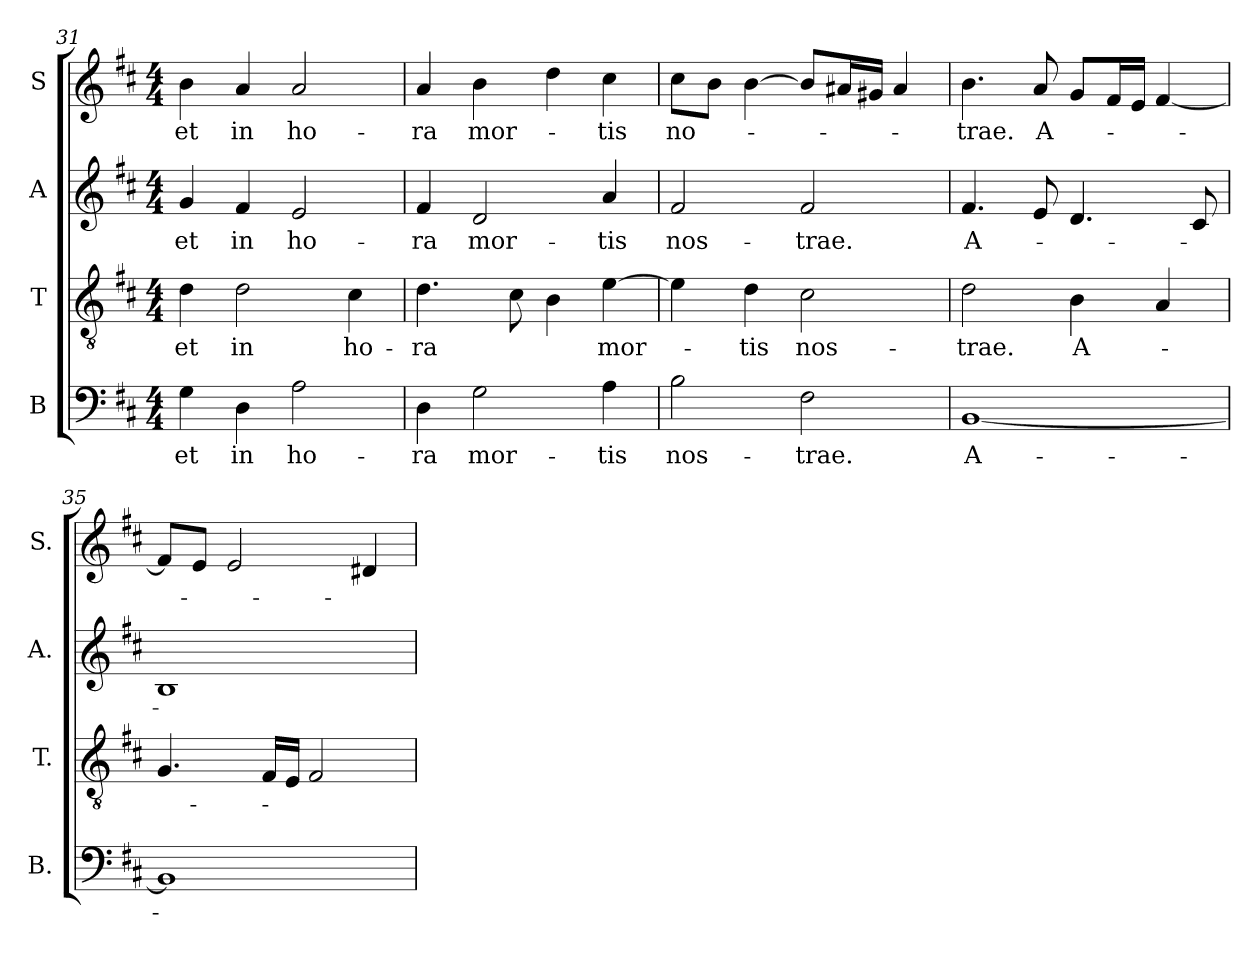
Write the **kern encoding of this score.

**kern	**text	**kern	**text	**kern	**text	**kern	**text
*part4	*part4	*part3	*part3	*part2	*part2	*part1	*part1
*staff4	*staff4	*staff3	*staff3	*staff2	*staff2	*staff1	*staff1
*I"B	*	*I"T	*	*I"A	*	*I"S	*
*I'B.	*	*I'T.	*	*I'A.	*	*I'S.	*
*clefF4	*	*clefGv2	*	*clefG2	*	*clefG2	*
*	*	*ITrd7c12	*	*	*	*	*
*k[f#c#]	*	*k[f#c#]	*	*k[f#c#]	*	*k[f#c#]	*
*D:	*	*D:	*	*D:	*	*D:	*
*M4/4	*	*M4/4	*	*M4/4	*	*M4/4	*
=31	=31	=31	=31	=31	=31	=31	=31
!	!LO:LY:b:color=#000000	!	!	!	!	!	!
!	!	!	!LO:LY:b:color=#000000	!	!	!	!
!	!	!	!	!	!LO:LY:b:color=#000000	!	!
!	!	!	!	!	!	!	!LO:LY:b:color=#000000
4Gi\	et	4Di\	et	4gi/	et	4bi\	et
!	!LO:LY:b:color=#000000	!	!	!	!	!	!
!	!	!	!LO:LY:b:color=#000000	!	!	!	!
!	!	!	!	!	!LO:LY:b:color=#000000	!	!
!	!	!	!	!	!	!	!LO:LY:b:color=#000000
4Di\	in	2Di\	in	4f#i/	in	4ai/	in
!	!LO:LY:b:color=#000000	!	!	!	!	!	!
!	!	!	!	!	!LO:LY:b:color=#000000	!	!
!	!	!	!	!	!	!	!LO:LY:b:color=#000000
2Ai\	ho-	.	.	2ei/	ho-	2ai/	ho-
!	!	!	!LO:LY:b:color=#000000	!	!	!	!
.	.	4C#i\	ho-	.	.	.	.
!!LO:LB:g=z
=32	=32	=32	=32	=32	=32	=32	=32
!	!LO:LY:b:color=#000000	!	!	!	!	!	!
!	!	!	!LO:LY:b:color=#000000	!	!	!	!
!	!	!	!	!	!LO:LY:b:color=#000000	!	!
!	!	!	!	!	!	!	!LO:LY:b:color=#000000
4Di\	-ra	4.Di\	-ra	4f#i/	-ra	4ai/	-ra
!	!LO:LY:b:color=#000000	!	!	!	!	!	!
!	!	!	!	!	!LO:LY:b:color=#000000	!	!
!	!	!	!	!	!	!	!LO:LY:b:color=#000000
2Gi\	mor-	.	.	2di/	mor-	4bi\	mor-
.	.	8C#i\	.	.	.	.	.
.	.	4BBi\	.	.	.	4ddi\	.
!	!LO:LY:b:color=#000000	!	!	!	!	!	!
!	!	!	!LO:LY:b:color=#000000	!	!	!	!
!	!	!	!	!	!LO:LY:b:color=#000000	!	!
!	!	!	!	!	!	!	!LO:LY:b:color=#000000
4Ai\	-tis	[4Ei\	mor-	4ai/	-tis	4cc#i\	-tis
=33	=33	=33	=33	=33	=33	=33	=33
!	!LO:LY:b:color=#000000	!	!	!	!	!	!
!	!	!	!	!	!LO:LY:b:color=#000000	!	!
!	!	!	!	!	!	!	!LO:LY:b:color=#000000
2Bi\	nos-	4Ei\]	.	2f#i/	nos-	8cc#i\L	no-
.	.	.	.	.	.	8bi\J	.
!	!	!	!LO:LY:b:color=#000000	!	!	!	!
.	.	4Di\	-tis	.	.	[4bi\	.
!	!LO:LY:b:color=#000000	!	!	!	!	!	!
!	!	!	!LO:LY:b:color=#000000	!	!	!	!
!	!	!	!	!	!LO:LY:b:color=#000000	!	!
2F#i\	-trae.	2C#i\	nos-	2f#i/	-trae.	8bi/L]	.
.	.	.	.	.	.	16a#Xi/L	.
.	.	.	.	.	.	16g#Xi/JJ	.
.	.	.	.	.	.	4a#i/	.
=34	=34	=34	=34	=34	=34	=34	=34
!	!LO:LY:b:color=#000000	!	!	!	!	!	!
!	!	!	!LO:LY:b:color=#000000	!	!	!	!
!	!	!	!	!	!LO:LY:b:color=#000000	!	!
!	!	!	!	!	!	!	!LO:LY:b:color=#000000
[1BBi	A-	2Di\	-trae.	4.f#i/	A-	4.bi\	-trae.
!	!	!	!	!	!	!	!LO:LY:b:color=#000000
.	.	.	.	8ei/	.	8ai/	A-
!	!	!	!LO:LY:b:color=#000000	!	!	!	!
.	.	4BBi\	A-	4.di/	.	8gi/L	.
.	.	.	.	.	.	16f#i/L	.
.	.	.	.	.	.	16ei/JJ	.
.	.	4AAi/	.	.	.	[4f#i/	.
.	.	.	.	8c#i/	.	.	.
=35	=35	=35	=35	=35	=35	=35	=35
1BBi]	.	4.GGi/	.	1Bi	.	8f#i/L]	.
.	.	.	.	.	.	8ei/J	.
.	.	.	.	.	.	2ei/	.
.	.	16FF#i/LL	.	.	.	.	.
.	.	16EEi/JJ	.	.	.	.	.
.	.	2FF#i/	.	.	.	.	.
.	.	.	.	.	.	4d#Xi/	.
=	=	=	=	=	=	=	=
*-	*-	*-	*-	*-	*-	*-	*-
